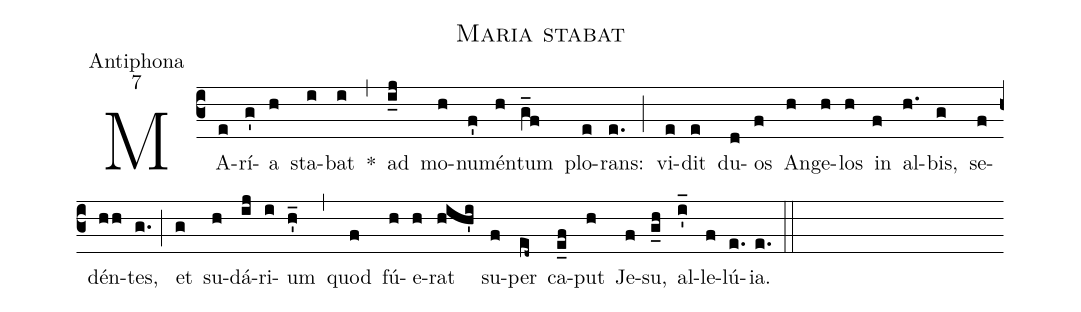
name:Maria stabat;
office-part:Antiphona;
mode:7;
%%
(c3) MA(e)rí(g')a(h) sta(i)bat(i) *(,) ad(i_j) mo(h)nu(f')mén(h)tum(g_f) plo(e)rans:(e.) (;) vi(e)dit(e) du(d)os(f) An(h)ge(h)los(h) in(f) al(h.)bis,(g) se(f)dén(hh)tes,(g.) (;) et(g) su(h)dá(ij)ri(i)um(h'_) (,) quod(f) fú(h)e(h)rat(hih'i) su(f)per(ed~) ca(e_f)put(h) Je(f)su,(g_h) al(i'_)le(f)lú(e.)ia.(e.) (::)
